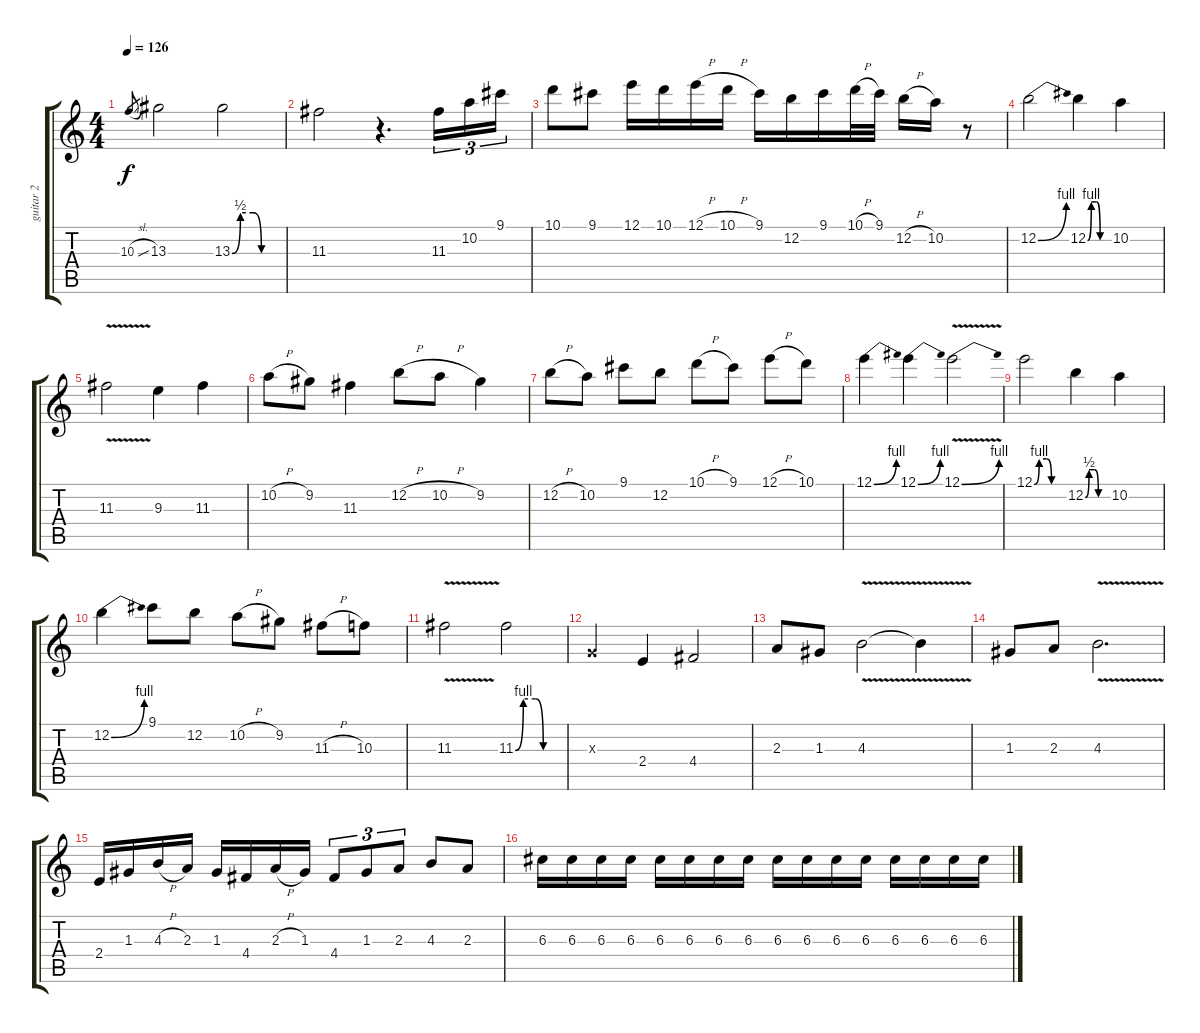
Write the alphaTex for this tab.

\track ("guitar 2" "guitar 2") {instrument overdrivenguitar}
\staff {score tabs}
\tuning (E4 B3 G3 D3 A2 E2) {hide}
\ts (4 4)
\tempo 126
\clef g2
\ks c
10.3{sl}.8{gr dy f} 13.3.2 13.3{be (custom 0 0 10 2 25 2 35 0 60 0)}.2 |
11.3.2 r.4{d} 11.3.16{tu (3 2)} 10.2.16{tu (3 2)} 9.1.16{tu (3 2)} |
10.1.8 9.1.8 12.1.16 10.1.16 12.1{h}.16 10.1{h}.16 9.1.16 12.2.16 9.1.16 10.1{h}.32 9.1.32 12.2{h}.16 10.2.16 r.8 |
12.2{be (bend 0 0 60 4)}.2 12.2{be (custom 0 0 10 4 25 4 35 0 60 0)}.4 10.2.4 |
11.3{v}.2 9.3.4 11.3.4 |
10.2{h}.8 9.2.8 11.3.4 12.2{h}.8 10.2{h}.8 9.2.4 |
12.2{h}.8 10.2.8 9.1.8 12.2.8 10.1{h}.8 9.1.8 12.1{h}.8 10.1.8 |
12.1{be (bend 0 0 60 4)}.4 12.1{be (bend 0 0 60 4)}.4 12.1{be (bend 0 0 60 4) v}.2 |
12.1{be (custom 0 0 10 4 25 4 35 0 60 0)}.2 12.2{be (custom 0 0 10 2 25 2 35 0 60 0)}.4 10.2.4 |
12.2{be (bend 0 0 60 4)}.4 9.1.8 12.2.8 10.2{h}.8 9.2.8 11.3{h}.8 10.3.8 |
11.3{v}.2 11.3{be (custom 0 0 10 4 25 4 35 0 60 0)}.2 |
0.3{x}.4 2.4.4 4.4.2 |
2.3.8 1.3.8 4.3{v}.2 4.3{t}.4 |
1.3.8 2.3.8 4.3{v}.2{d} |
2.4.16 1.3.16 4.3{h}.16 2.3.16 1.3.16 4.4.16 2.3{h}.16 1.3.16 4.4.8{tu (3 2)} 1.3.8{tu (3 2)} 2.3.8{tu (3 2)} 4.3.8 2.3.8 |
6.3.16 6.3.16 6.3.16 6.3.16 6.3.16 6.3.16 6.3.16 6.3.16 6.3.16 6.3.16 6.3.16 6.3.16 6.3.16 6.3.16 6.3.16 6.3.16
